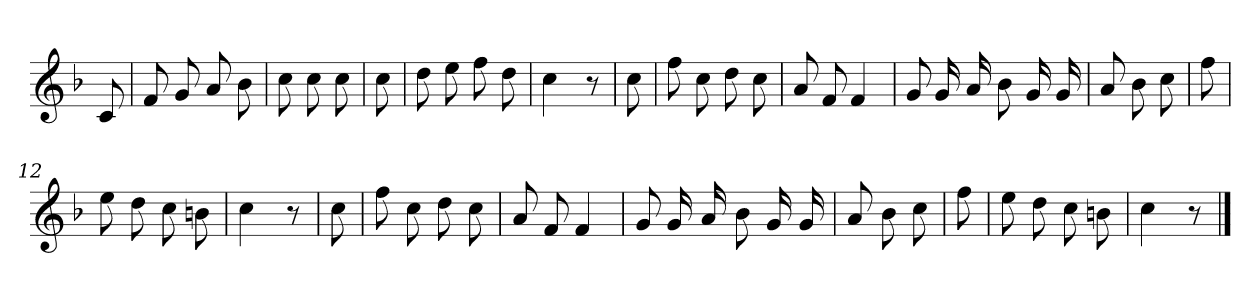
**kern
*part1
*staff1
*clefG2
*k[b-]
*F:
=
8c
=1
8f
8g
8a
8b-
=2
8cc
8cc
8cc
=3
8cc
=4
8dd
8ee
8ff
8dd
=5
4cc
8r
=6
8cc
=7
8ff
8cc
8dd
8cc
=8
8a
8f
4f
=9
8g
16g
16a
8b-
16g
16g
=10
8a
8b-
8cc
=11
8ff
=12
8ee
8dd
8cc
8bn
=13
4cc
8r
=14
8cc
=15
8ff
8cc
8dd
8cc
=16
8a
8f
4f
=17
8g
16g
16a
8b-
16g
16g
=18
8a
8b-
8cc
=19
8ff
=20
8ee
8dd
8cc
8bn
=21
4cc
8r
==
*-
